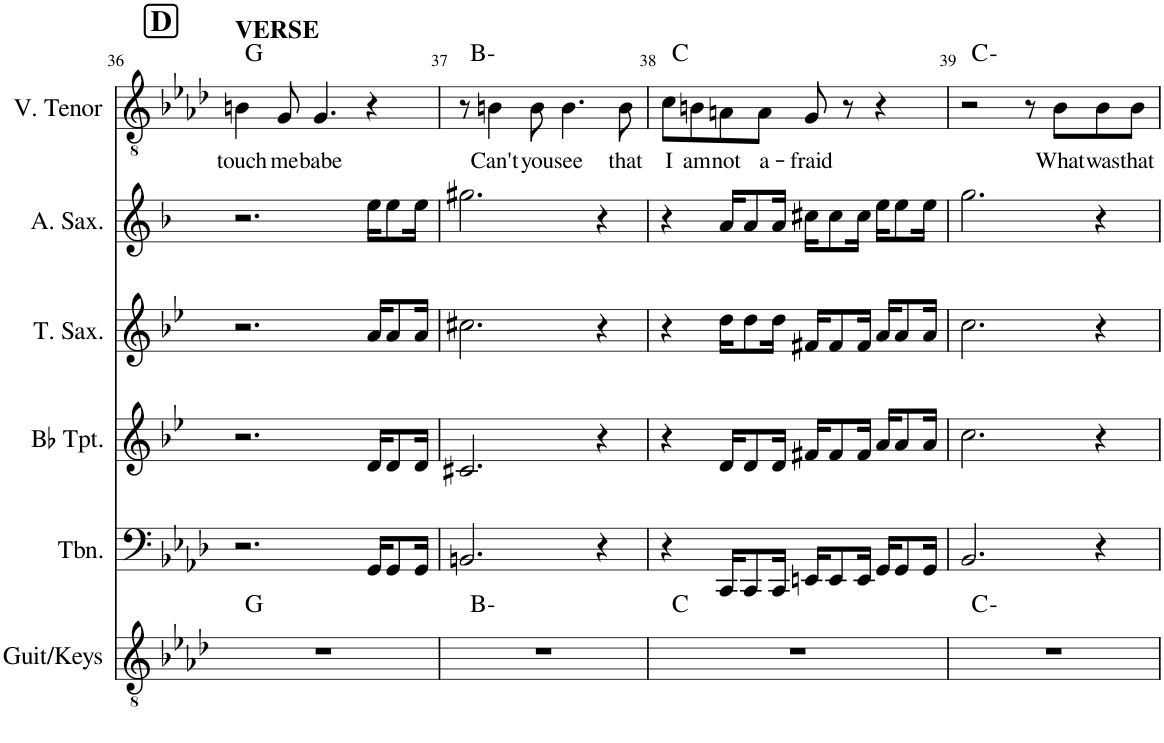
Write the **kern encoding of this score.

**kern	**harte	**kern	**kern	**kern	**kern	**kern	**text	**harte
*part6	*part6	*part5	*part4	*part3	*part2	*part1	*part1	*part1
*staff6	*	*staff5	*staff4	*staff3	*staff2	*staff1	*staff1	*
*I"Guit/Keys	*	*I"Trombone	*I"Bb Trumpet	*I"Tenor Saxophone	*I"Alto Saxophone	*I"V. Tenor	*	*
*I'Guit/Keys	*	*I'Tbn.	*I'Bb Tpt.	*I'T. Sax.	*I'A. Sax.	*I'V. Tenor	*	*
!!LO:PB:g=z
*clefGv2	*	*clefF4	*clefG2	*clefG2	*clefG2	*clefGv2	*	*
*	*	*	*Trd1c2	*Trd8c14	*Trd5c9	*	*	*
*k[b-e-a-d-]	*	*k[b-e-a-d-]	*k[b-e-]	*k[b-e-]	*k[b-]	*k[b-e-a-d-]	*	*
*M4/4	*	*M4/4	*M4/4	*M4/4	*M4/4	*M4/4	*	*
!!LO:REH:place=s1:a:B:cj:fs=14:t=D
=36	=36	=36	=36	=36	=36	=36	=36	=36
!	!	!	!	!	!	!LO:TX:a:B:t=VERSE	!	!
!	!	!	!	!	!	!	!LO:LY:b	!
1r	G:maj	2.r	2.r	2.r	2.r	4Bn\	touch	G:maj
!	!	!	!	!	!	!	!LO:LY:b	!
.	.	.	.	.	.	8G/	me	.
!	!	!	!	!	!	!	!LO:LY:b	!
.	.	.	.	.	.	4.G/	babe	.
.	.	16GG/KL	16d/KL	16a/KL	16ee\KL	4r	.	.
.	.	8GG/	8d/	8a/	8ee\	.	.	.
.	.	16GG/Jk	16d/Jk	16a/Jk	16ee\Jk	.	.	.
=37	=37	=37	=37	=37	=37	=37	=37	=37
1r	B:min	2.BBn/	2.c#X/	2.cc#X\	2.gg#X\	8r	.	B:min
!	!	!	!	!	!	!	!LO:LY:b	!
.	.	.	.	.	.	4Bn\	Can't	.
!	!	!	!	!	!	!	!LO:LY:b	!
.	.	.	.	.	.	8B\	you	.
!	!	!	!	!	!	!	!LO:LY:b	!
.	.	.	.	.	.	4.B\	see	.
.	.	4r	4r	4r	4r	.	.	.
!	!	!	!	!	!	!	!LO:LY:b	!
.	.	.	.	.	.	8B\	that	.
=38	=38	=38	=38	=38	=38	=38	=38	=38
!	!	!	!	!	!	!	!LO:LY:b	!
1r	C:maj	4r	4r	4r	4r	8c\L	I	C:maj
!	!	!	!	!	!	!	!LO:LY:b	!
.	.	.	.	.	.	8Bn\	am	.
!	!	!	!	!	!	!	!LO:LY:b	!
.	.	16CC/KL	16d/KL	16dd\KL	16a/KL	8An\	not	.
.	.	8CC/	8d/	8dd\	8a/	.	.	.
!	!	!	!	!	!	!	!LO:LY:b	!
.	.	.	.	.	.	8A\J	a-	.
.	.	16CC/Jk	16d/Jk	16dd\Jk	16a/Jk	.	.	.
!	!	!	!	!	!	!	!LO:LY:b	!
.	.	16EEn/KL	16f#X/KL	16f#X/KL	16cc#X\KL	8G/	-fraid	.
.	.	8EE/	8f#/	8f#/	8cc#\	.	.	.
.	.	.	.	.	.	8r	.	.
.	.	16EE/Jk	16f#/Jk	16f#/Jk	16cc#\Jk	.	.	.
.	.	16GG/KL	16a/KL	16a/KL	16ee\KL	4r	.	.
.	.	8GG/	8a/	8a/	8ee\	.	.	.
.	.	16GG/Jk	16a/Jk	16a/Jk	16ee\Jk	.	.	.
=39	=39	=39	=39	=39	=39	=39	=39	=39
1r	C:min	2.BB-/	2.cc\	2.cc\	2.gg\	2r	.	C:min
.	.	.	.	.	.	8r	.	.
!	!	!	!	!	!	!	!LO:LY:b	!
.	.	.	.	.	.	8B-\L	What	.
!	!	!	!	!	!	!	!LO:LY:b	!
.	.	4r	4r	4r	4r	8B-\	was	.
!	!	!	!	!	!	!	!LO:LY:b	!
.	.	.	.	.	.	8B-\J	that	.
=	=	=	=	=	=	=	=	=
*-	*-	*-	*-	*-	*-	*-	*-	*-
